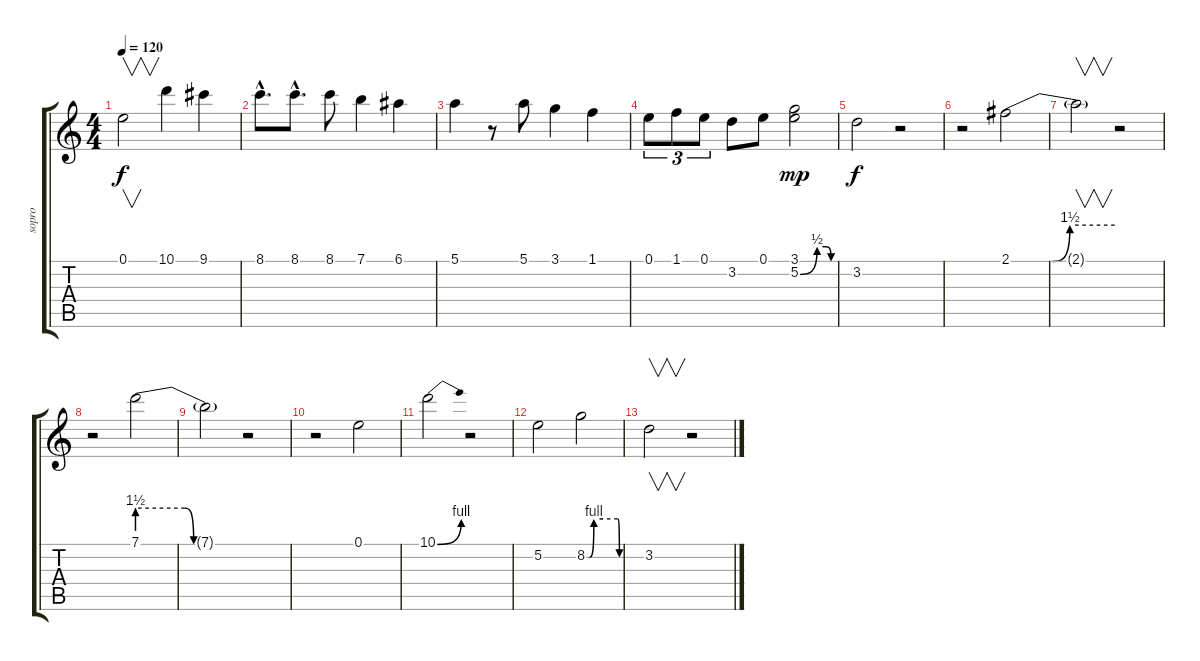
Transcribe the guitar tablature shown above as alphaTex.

\track ("sopro" "sopro") {instrument distortionguitar}
\staff {score tabs}
\tuning (E4 B3 G3 D3 A2 D2) {hide}
\ts (4 4)
\tempo 120
\clef g2
\ks c
0.1.2{v dy f} 10.1.4 9.1.4 |
8.1{hac}.8{d} 8.1{hac}.8{d} 8.1.8 7.1.4 6.1.4 |
5.1.4 r.8 5.1.8 3.1.4 1.1.4 |
0.1.8{tu (3 2)} 1.1.8{tu (3 2)} 0.1.8{tu (3 2)} 3.2.8 0.1.8 (3.1 5.2{be (custom 0 0 30 2 46 2 55 0 60 0)}).2{dy mp} |
3.2.2{dy f} r.2 |
r.2 2.1{be (custom 0 0 24 0 34 6 60 6)}.2 |
2.1{t}.2{v} r.2 |
r.2 7.1{be (custom 0 6 27 6 32 0 35 0 40 0 60 0)}.2 |
7.1{t}.2 r.2 |
r.2 0.1.2 |
10.1{be (bend 0 0 60 4)}.2 r.2 |
5.2.2 8.2{be (custom 0 0 5 0 13 4 30 4 57 4 60 0)}.2 |
3.2.2{v} r.2
